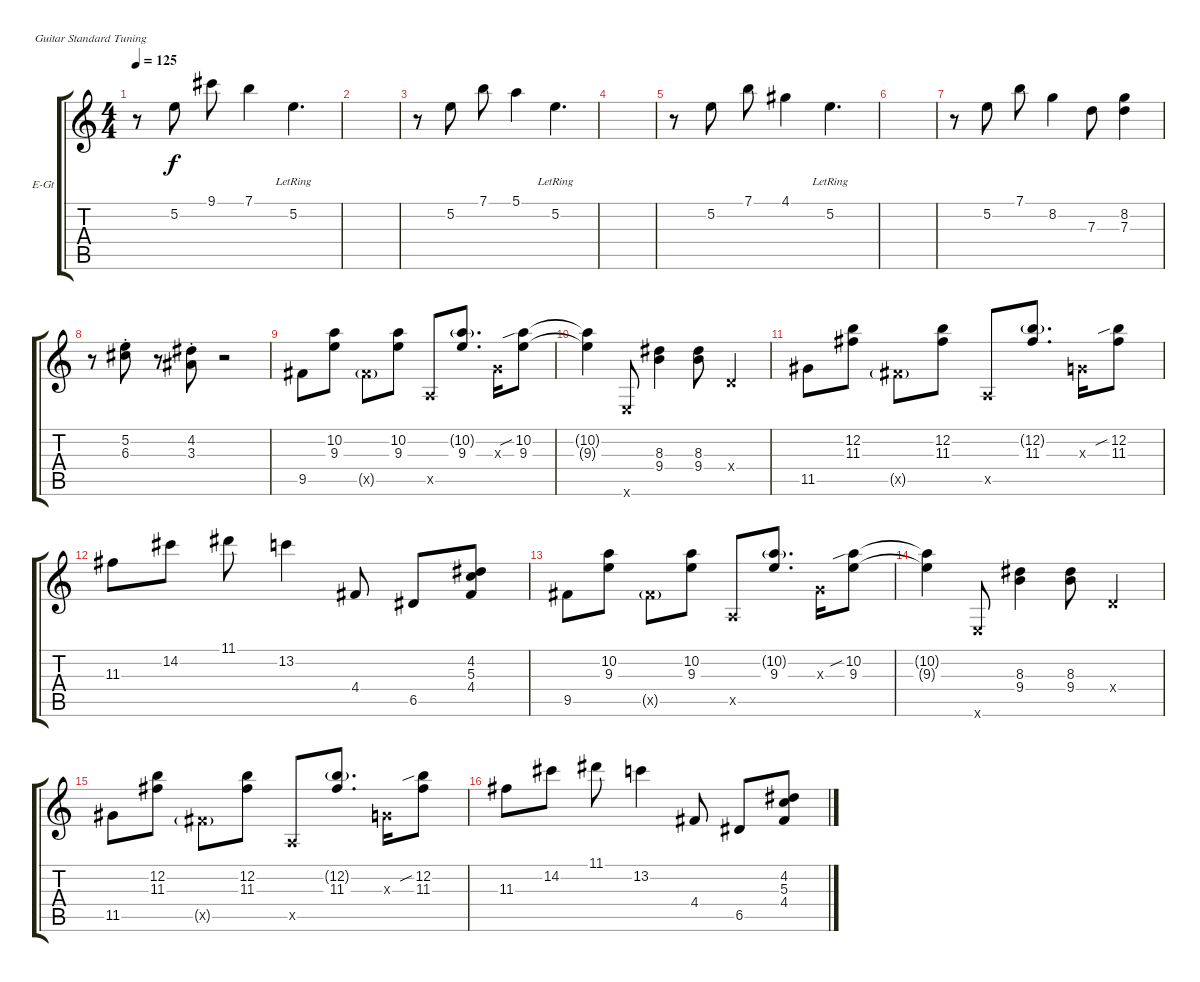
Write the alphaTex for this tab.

\bracketExtendMode groupsimilarinstruments
\firstSystemTrackNameOrientation horizontal
\otherSystemsTrackNameOrientation horizontal
\track ("Electric Guitar" "E-Gt") {instrument electricguitarclean}
\staff {score tabs}
\tuning (E4 B3 G3 D3 A2 E2)
\ts (4 4)
\tempo 125
\clef g2
\scale
0.333333
\ks c
r.8{dy f} 5.2.8 9.1.8 7.1.4 5.2{lr}.4{d} |
\scale
0.333333 |
\scale
0.333333 r.8 5.2.8 7.1.8 5.1.4 5.2{lr}.4{d} |
\scale
0.333333 |
\scale
0.333333 r.8 5.2.8 7.1.8 4.1.4 5.2{lr}.4{d} |
\scale
0.333333 |
\scale
0.333333 r.8 5.2.8 7.1.8 8.2.4 7.3.8 (8.2 7.3).4 |
\scale
0.333333 r.8 (6.3{st} 5.2).8 r.8 (3.3{st} 4.2).8 r.2 |
\scale
0.333333 9.5.8 (9.3 10.2).8 9.5{g x}.8 (9.3 10.2).8 0.5{x}.8 (9.3 10.2{g}).8{d} 0.3{x}.16 (10.2{sib} 9.3).8 |
\scale
0.333333 (10.2{t} 9.3{t}).4 0.6{x}.8 (9.4 8.3).4 (9.4 8.3).8 0.4{x}.4 |
\scale
0.333333 11.5.8 (11.3 12.2).8 9.5{g x}.8 (11.3 12.2).8 0.5{x}.8 (11.3 12.2{g}).8{d} 0.3{x}.16 (12.2{sib} 11.3).8 |
\scale
0.333333 11.3.8 14.2.8 11.1.8 13.2.4 4.4.8 6.5.8 (4.4 5.3 4.2).8 |
\scale
0.333333 9.5.8 (9.3 10.2).8 9.5{g x}.8 (9.3 10.2).8 0.5{x}.8 (9.3 10.2{g}).8{d} 0.3{x}.16 (10.2{sib} 9.3).8 |
\scale
0.333333 (10.2{t} 9.3{t}).4 0.6{x}.8 (9.4 8.3).4 (9.4 8.3).8 0.4{x}.4 |
\scale
0.333333 11.5.8 (11.3 12.2).8 9.5{g x}.8 (11.3 12.2).8 0.5{x}.8 (11.3 12.2{g}).8{d} 0.3{x}.16 (12.2{sib} 11.3).8 |
\scale
0.333333 11.3.8 14.2.8 11.1.8 13.2.4 4.4.8 6.5.8 (4.4 5.3 4.2).8
